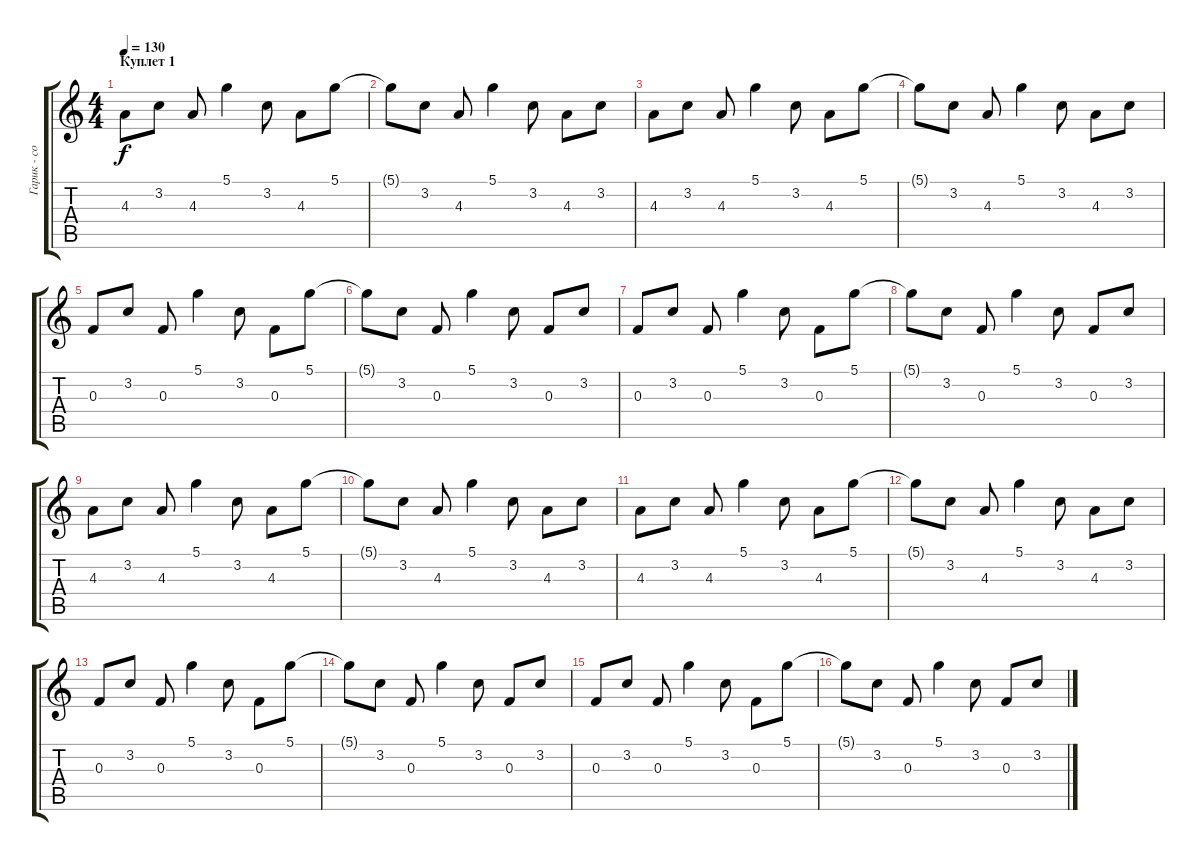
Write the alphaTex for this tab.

\track ("Гарик - соло" "Гарик - со") {instrument acousticguitarsteel}
\staff {score tabs}
\tuning (D4 A3 F3 C3 G2 C2) {hide}
\ts (4 4)
\section ("" "Куплет 1")
\tempo 130
\clef g2
\ks c
4.3.8{dy f} 3.2.8 4.3.8 5.1.4 3.2.8 4.3.8 5.1.8 |
5.1{t}.8 3.2.8 4.3.8 5.1.4 3.2.8 4.3.8 3.2.8 |
4.3.8 3.2.8 4.3.8 5.1.4 3.2.8 4.3.8 5.1.8 |
5.1{t}.8 3.2.8 4.3.8 5.1.4 3.2.8 4.3.8 3.2.8 |
0.3.8 3.2.8 0.3.8 5.1.4 3.2.8 0.3.8 5.1.8 |
5.1{t}.8 3.2.8 0.3.8 5.1.4 3.2.8 0.3.8 3.2.8 |
0.3.8 3.2.8 0.3.8 5.1.4 3.2.8 0.3.8 5.1.8 |
5.1{t}.8 3.2.8 0.3.8 5.1.4 3.2.8 0.3.8 3.2.8 |
4.3.8 3.2.8 4.3.8 5.1.4 3.2.8 4.3.8 5.1.8 |
5.1{t}.8 3.2.8 4.3.8 5.1.4 3.2.8 4.3.8 3.2.8 |
4.3.8 3.2.8 4.3.8 5.1.4 3.2.8 4.3.8 5.1.8 |
5.1{t}.8 3.2.8 4.3.8 5.1.4 3.2.8 4.3.8 3.2.8 |
0.3.8 3.2.8 0.3.8 5.1.4 3.2.8 0.3.8 5.1.8 |
5.1{t}.8 3.2.8 0.3.8 5.1.4 3.2.8 0.3.8 3.2.8 |
0.3.8 3.2.8 0.3.8 5.1.4 3.2.8 0.3.8 5.1.8 |
5.1{t}.8 3.2.8 0.3.8 5.1.4 3.2.8 0.3.8 3.2.8
